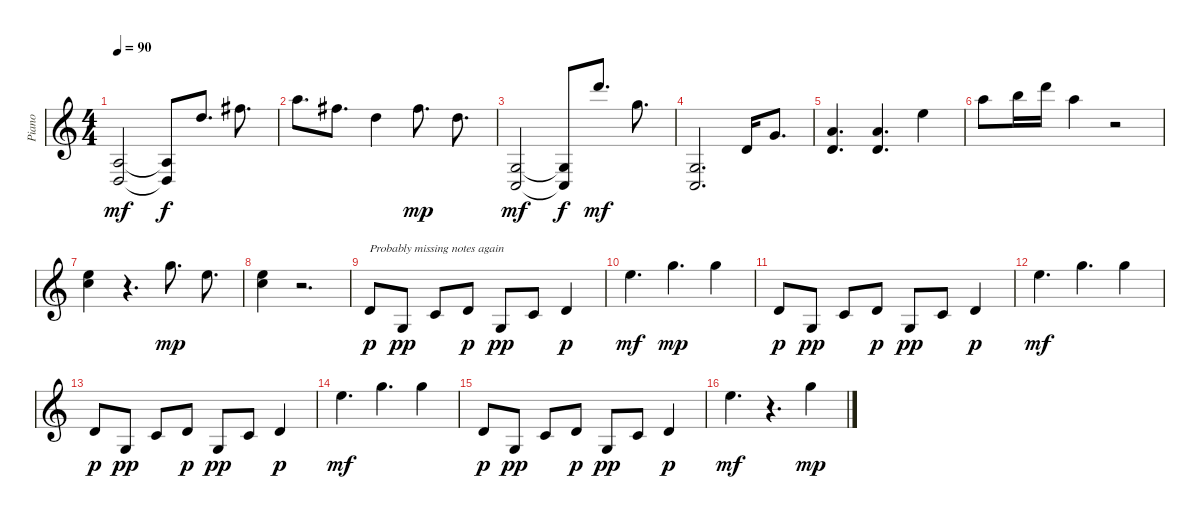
\track ("Piano" "Piano") {instrument acousticgrandpiano}
\staff {score}
\tuning (E4 B3 G3 D3 A2 E2) {hide}
\ts (4 4)
\tempo 90
\clef g2
\ks c
(2.3 0.4).2{dy mf} (2.3{t} 0.4{t}).8{dy f} 15.2.8{d} 14.1.8{d} |
17.1.8{d} 14.1.8{d} 15.2.4 14.1.8{d dy mp} 15.2.8{d} |
(5.4 3.5).2{dy mf} (5.4{t} 3.5{t}).8{dy f} 22.1.8{d dy mf} 20.2.8{d} |
(5.4 3.5).2{d} 3.2.16 3.1.8{d} |
(5.1 3.2).4{d} (5.1 3.2).4{d} 12.1.4 |
17.1.8 19.1.16 22.1.16 17.1.4 r.2 |
(12.1 13.2).4 r.4{d} 15.1.8{d dy mp} 12.1.8{d} |
(12.1 13.2).4 r.2{d} |
3.2.8{txt "Probably missing notes again" dy p} 5.4.8{dy pp} 5.3.8 3.2.8{dy p} 5.4.8{dy pp} 5.3.8 3.2.4{dy p} |
12.1.4{d dy mf} 15.1.4{d dy mp} 15.1.4 |
3.2.8{dy p} 5.4.8{dy pp} 5.3.8 3.2.8{dy p} 5.4.8{dy pp} 5.3.8 3.2.4{dy p} |
12.1.4{d dy mf} 15.1.4{d} 15.1.4 |
3.2.8{dy p} 5.4.8{dy pp} 5.3.8 3.2.8{dy p} 5.4.8{dy pp} 5.3.8 3.2.4{dy p} |
12.1.4{d dy mf} 15.1.4{d} 15.1.4 |
3.2.8{dy p} 5.4.8{dy pp} 5.3.8 3.2.8{dy p} 5.4.8{dy pp} 5.3.8 3.2.4{dy p} |
12.1.4{d dy mf} r.4{d} 15.1.4{dy mp}
